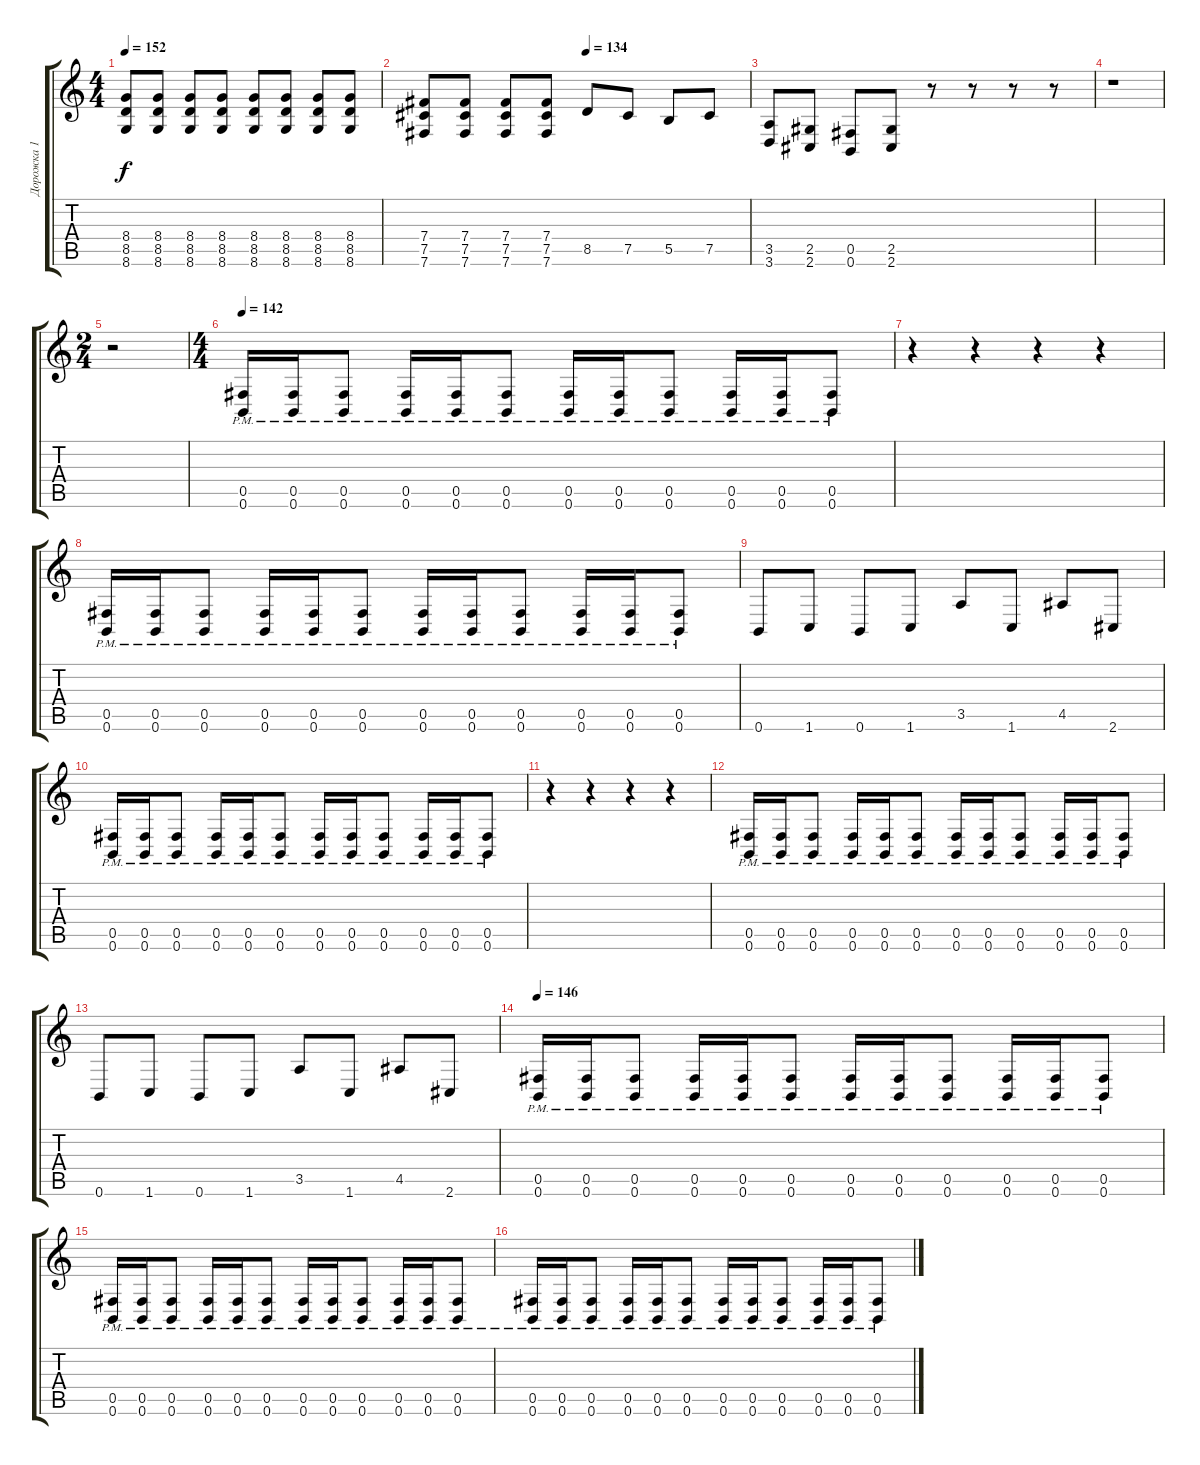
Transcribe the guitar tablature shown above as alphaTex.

\track ("Дорожка 1" "Дорожка 1") {instrument distortionguitar}
\staff {score tabs}
\tuning (Db4 Ab3 E3 B2 Gb2 B1) {hide}
\ts (4 4)
\tempo 152
\clef g2
\ks c
(8.4 8.5 8.6).8{dy f} (8.4 8.5 8.6).8 (8.4 8.5 8.6).8 (8.4 8.5 8.6).8 (8.4 8.5 8.6).8 (8.4 8.5 8.6).8 (8.4 8.5 8.6).8 (8.4 8.5 8.6).8 |
\tempo (138 0.5)
\tempo (134 0.5)
(7.4 7.5 7.6).8 (7.4 7.5 7.6).8 (7.4 7.5 7.6).8 (7.4 7.5 7.6).8 8.5.8 7.5.8 5.5.8 7.5.8 |
(3.5 3.6).8 (2.5 2.6).8 (0.5 0.6).8 (2.5 2.6).8 r.8 r.8 r.8 r.8 |
r.1 |
\ts (2 4)
r.2 |
\ts (4 4)
\tempo 142
(0.5{pm} 0.6).16 (0.5{pm} 0.6).16 (0.5{pm} 0.6).8 (0.5{pm} 0.6).16 (0.5{pm} 0.6).16 (0.5{pm} 0.6).8 (0.5{pm} 0.6).16 (0.5{pm} 0.6).16 (0.5{pm} 0.6).8 (0.5{pm} 0.6).16 (0.5{pm} 0.6).16 (0.5{pm} 0.6).8 |
r.4 r.4 r.4 r.4 |
(0.5{pm} 0.6).16 (0.5{pm} 0.6).16 (0.5{pm} 0.6).8 (0.5{pm} 0.6).16 (0.5{pm} 0.6).16 (0.5{pm} 0.6).8 (0.5{pm} 0.6).16 (0.5{pm} 0.6).16 (0.5{pm} 0.6).8 (0.5{pm} 0.6).16 (0.5{pm} 0.6).16 (0.5{pm} 0.6).8 |
0.6.8 1.6.8 0.6.8 1.6.8 3.5.8 1.6.8 4.5.8 2.6.8 |
(0.5{pm} 0.6).16 (0.5{pm} 0.6).16 (0.5{pm} 0.6).8 (0.5{pm} 0.6).16 (0.5{pm} 0.6).16 (0.5{pm} 0.6).8 (0.5{pm} 0.6).16 (0.5{pm} 0.6).16 (0.5{pm} 0.6).8 (0.5{pm} 0.6).16 (0.5{pm} 0.6).16 (0.5{pm} 0.6).8 |
r.4 r.4 r.4 r.4 |
(0.5{pm} 0.6).16 (0.5{pm} 0.6).16 (0.5{pm} 0.6).8 (0.5{pm} 0.6).16 (0.5{pm} 0.6).16 (0.5{pm} 0.6).8 (0.5{pm} 0.6).16 (0.5{pm} 0.6).16 (0.5{pm} 0.6).8 (0.5{pm} 0.6).16 (0.5{pm} 0.6).16 (0.5{pm} 0.6).8 |
0.6.8 1.6.8 0.6.8 1.6.8 3.5.8 1.6.8 4.5.8 2.6.8 |
\tempo 146
(0.5{pm} 0.6).16 (0.5{pm} 0.6).16 (0.5{pm} 0.6).8 (0.5{pm} 0.6).16 (0.5{pm} 0.6).16 (0.5{pm} 0.6).8 (0.5{pm} 0.6).16 (0.5{pm} 0.6).16 (0.5{pm} 0.6).8 (0.5{pm} 0.6).16 (0.5{pm} 0.6).16 (0.5{pm} 0.6).8 |
(0.5{pm} 0.6).16 (0.5{pm} 0.6).16 (0.5{pm} 0.6).8 (0.5{pm} 0.6).16 (0.5{pm} 0.6).16 (0.5{pm} 0.6).8 (0.5{pm} 0.6).16 (0.5{pm} 0.6).16 (0.5{pm} 0.6).8 (0.5{pm} 0.6).16 (0.5{pm} 0.6).16 (0.5{pm} 0.6).8 |
(0.5{pm} 0.6).16 (0.5{pm} 0.6).16 (0.5{pm} 0.6).8 (0.5{pm} 0.6).16 (0.5{pm} 0.6).16 (0.5{pm} 0.6).8 (0.5{pm} 0.6).16 (0.5{pm} 0.6).16 (0.5{pm} 0.6).8 (0.5{pm} 0.6).16 (0.5{pm} 0.6).16 (0.5{pm} 0.6).8
